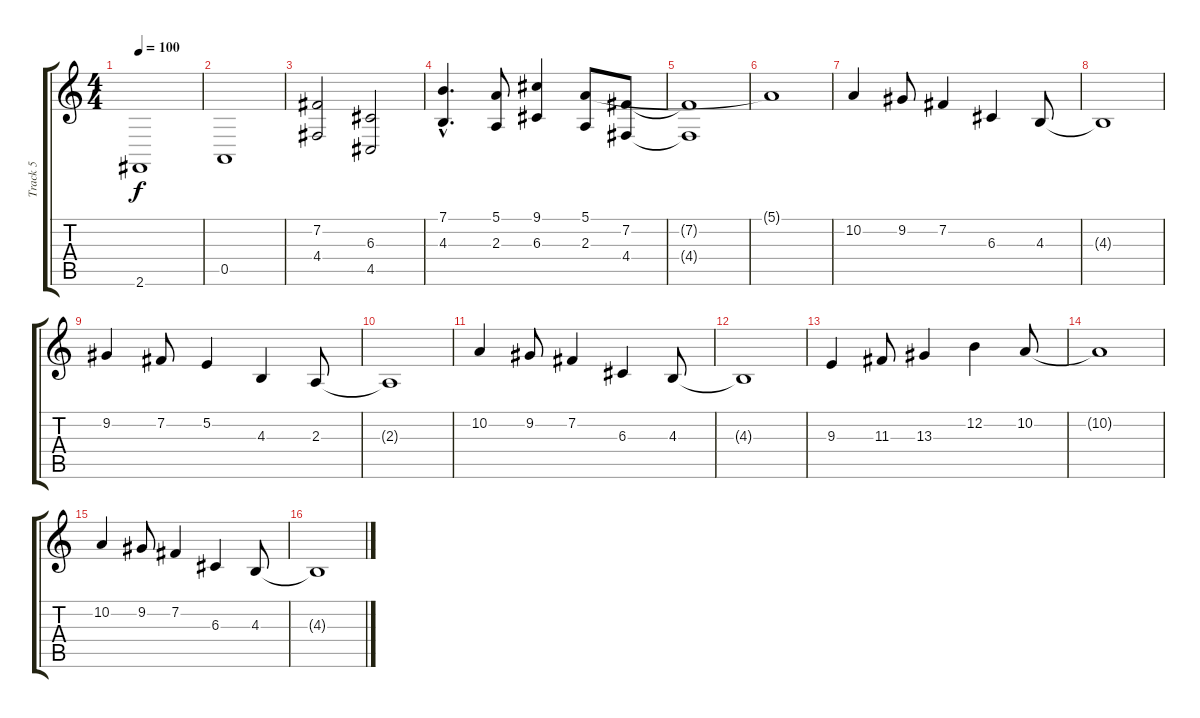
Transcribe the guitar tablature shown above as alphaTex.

\track ("Track 5" "Track 5") {instrument flute}
\staff {score tabs}
\tuning (E4 B3 G3 D3 A2 E2) {hide}
\ts (4 4)
\tempo 100
\clef g2
\ks c
2.6.1{dy f} |
0.5.1 |
(7.2 4.4).2 (6.3 4.5).2 |
(7.1{hac} 4.3{hac}).4{d} (5.1 2.3).8 (9.1 6.3).4 (5.1 2.3).8 (7.2 4.4).8 |
(7.2{t} 4.4{t}).1 |
5.1{t}.1 |
10.2.4 9.2.8 7.2.4 6.3.4 4.3.8 |
4.3{t}.1 |
9.2.4 7.2.8 5.2.4 4.3.4 2.3.8 |
2.3{t}.1 |
10.2.4 9.2.8 7.2.4 6.3.4 4.3.8 |
4.3{t}.1 |
9.3.4 11.3.8 13.3.4 12.2.4 10.2.8 |
10.2{t}.1 |
10.2.4 9.2.8 7.2.4 6.3.4 4.3.8 |
4.3{t}.1
